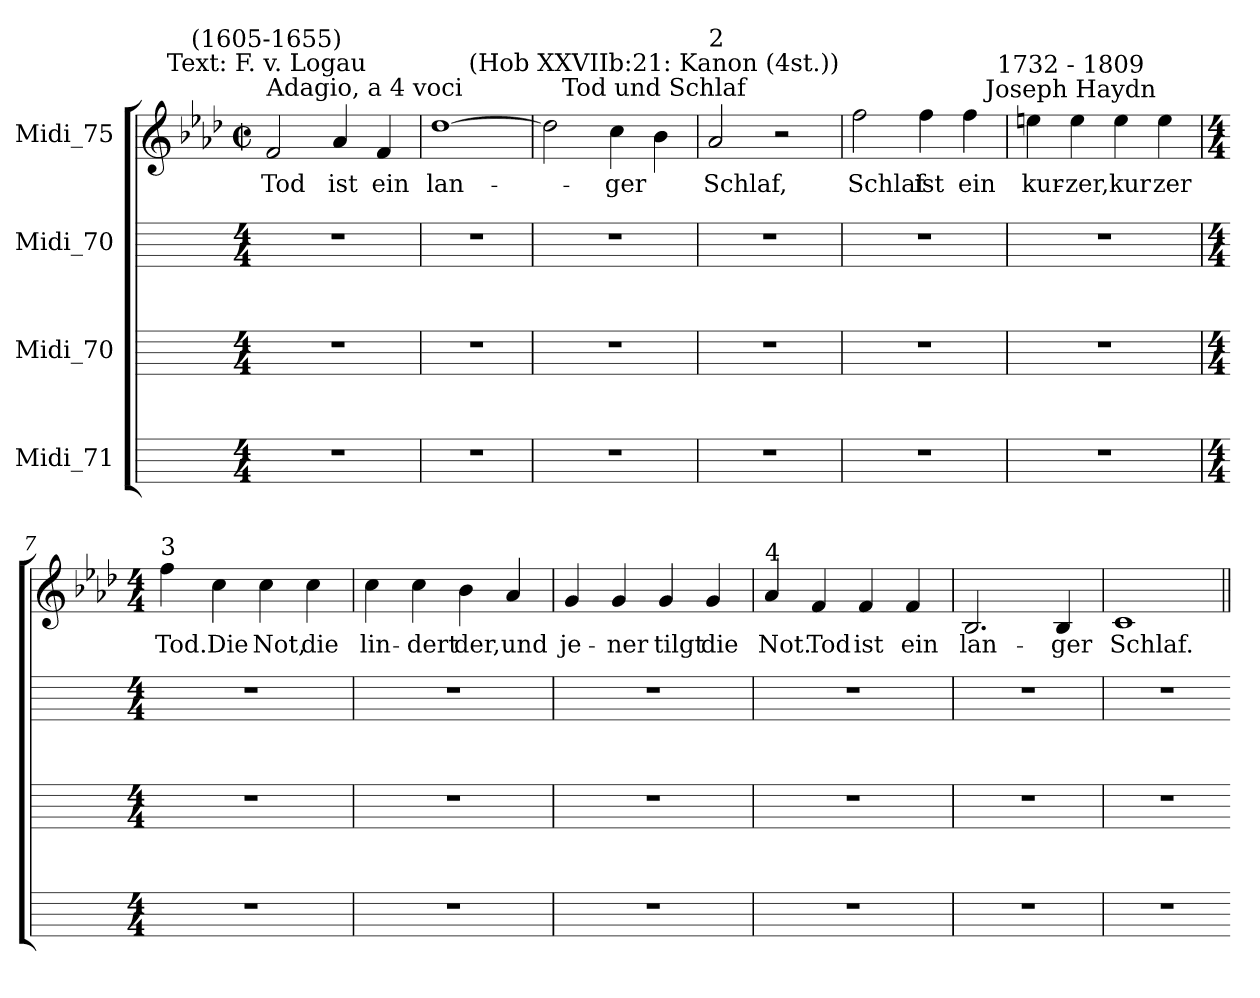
**kern	**kern	**kern	**kern	**text
*part4	*part3	*part2	*part1	*part1
*staff4	*staff3	*staff2	*staff1	*staff1
*I"Midi_71	*I"Midi_70	*I"Midi_70	*I"Midi_75	*
*	*	*	*clefG2	*
*	*ITrd4c7	*ITrd4c7	*	*
*	*	*	*k[b-e-a-d-]	*
*	*	*	*A-:	*
*M4/4	*M4/4	*M4/4	*M2/2	*
*	*	*	*met(c|)	*
=1	=1	=1	=1	=1
!	!	!	!LO:TX:a:t=Adagio, a 4 voci	!
!	!	!	!LO:TX:a:cj:t=Text&colon; F. v. Logau	!
!	!	!	!LO:TX:a:cj:t=(1605-1655)	!
!	!	!	!	!LO:LY:b
1r	1r	1r	2f	Tod
!	!	!	!	!LO:LY:b
.	.	.	4a-	ist
!	!	!	!	!LO:LY:b
.	.	.	4f	ein
=2	=2	=2	=2	=2
!	!	!	!	!LO:LY:b
1r	1r	1r	[1dd-	lan-
=3	=3	=3	=3	=3
1r	1r	1r	2dd-]	.
!	!	!	!	!LO:LY:b
.	.	.	4cc	-ger
!	!	!	!LO:TX:a:cj:t=Tod und Schlaf	!
!	!	!	!LO:TX:a:cj:t=(Hob XXVIIb&colon;21&colon; Kanon (4st.))	!
.	.	.	4b-	.
=4	=4	=4	=4	=4
!	!	!	!LO:TX:a:t=2	!
!	!	!	!	!LO:LY:b
1r	1r	1r	2a-	Schlaf,
.	.	.	2r	.
=5	=5	=5	=5	=5
!	!	!	!	!LO:LY:b
1r	1r	1r	2ff	Schlaf
!	!	!	!	!LO:LY:b
.	.	.	4ff	ist
!	!	!	!	!LO:LY:b
.	.	.	4ff	ein
=6	=6	=6	=6	=6
!	!	!	!	!LO:LY:b
1r	1r	1r	4een	kur-
!	!	!	!LO:TX:a:cj:t=Joseph Haydn	!
!	!	!	!LO:TX:a:cj:t=1732 - 1809	!
!	!	!	!	!LO:LY:b
.	.	.	4ee	-zer,
!	!	!	!	!LO:LY:b
.	.	.	4ee	kur
!	!	!	!	!LO:LY:b
.	.	.	4ee	-zer
!!LO:LB:g=z
=7	=7	=7	=7	=7
*M4/4	*M4/4	*M4/4	*M4/4	*
!	!	!	!LO:TX:a:t=3	!
!	!	!	!	!LO:LY:b
1r	1r	1r	4ff	Tod.
!	!	!	!	!LO:LY:b
.	.	.	4cc	Die
!	!	!	!	!LO:LY:b
.	.	.	4cc	Not,
!	!	!	!	!LO:LY:b
.	.	.	4cc	die
=8	=8	=8	=8	=8
!	!	!	!	!LO:LY:b
1r	1r	1r	4cc	lin-
!	!	!	!	!LO:LY:b
.	.	.	4cc	-dert
!	!	!	!	!LO:LY:b
.	.	.	4b-	der,
!	!	!	!	!LO:LY:b
.	.	.	4a-	und
=9	=9	=9	=9	=9
!	!	!	!	!LO:LY:b
1r	1r	1r	4g	je-
!	!	!	!	!LO:LY:b
.	.	.	4g	-ner
!	!	!	!	!LO:LY:b
.	.	.	4g	tilgt
!	!	!	!	!LO:LY:b
.	.	.	4g	die
=10	=10	=10	=10	=10
!	!	!	!LO:TX:a:t=4	!
!	!	!	!	!LO:LY:b
1r	1r	1r	4a-	Not.
!	!	!	!	!LO:LY:b
.	.	.	4f	Tod
!	!	!	!	!LO:LY:b
.	.	.	4f	ist
!	!	!	!	!LO:LY:b
.	.	.	4f	ein
=11	=11	=11	=11	=11
!	!	!	!	!LO:LY:b
1r	1r	1r	2.B-	lan-
!	!	!	!	!LO:LY:b
.	.	.	4B-	-ger
=12	=12	=12	=12	=12
!	!	!	!	!LO:LY:b
1r	1r	1r	1c	Schlaf.
=	=	=	=||	=||
*-	*-	*-	*-	*-
